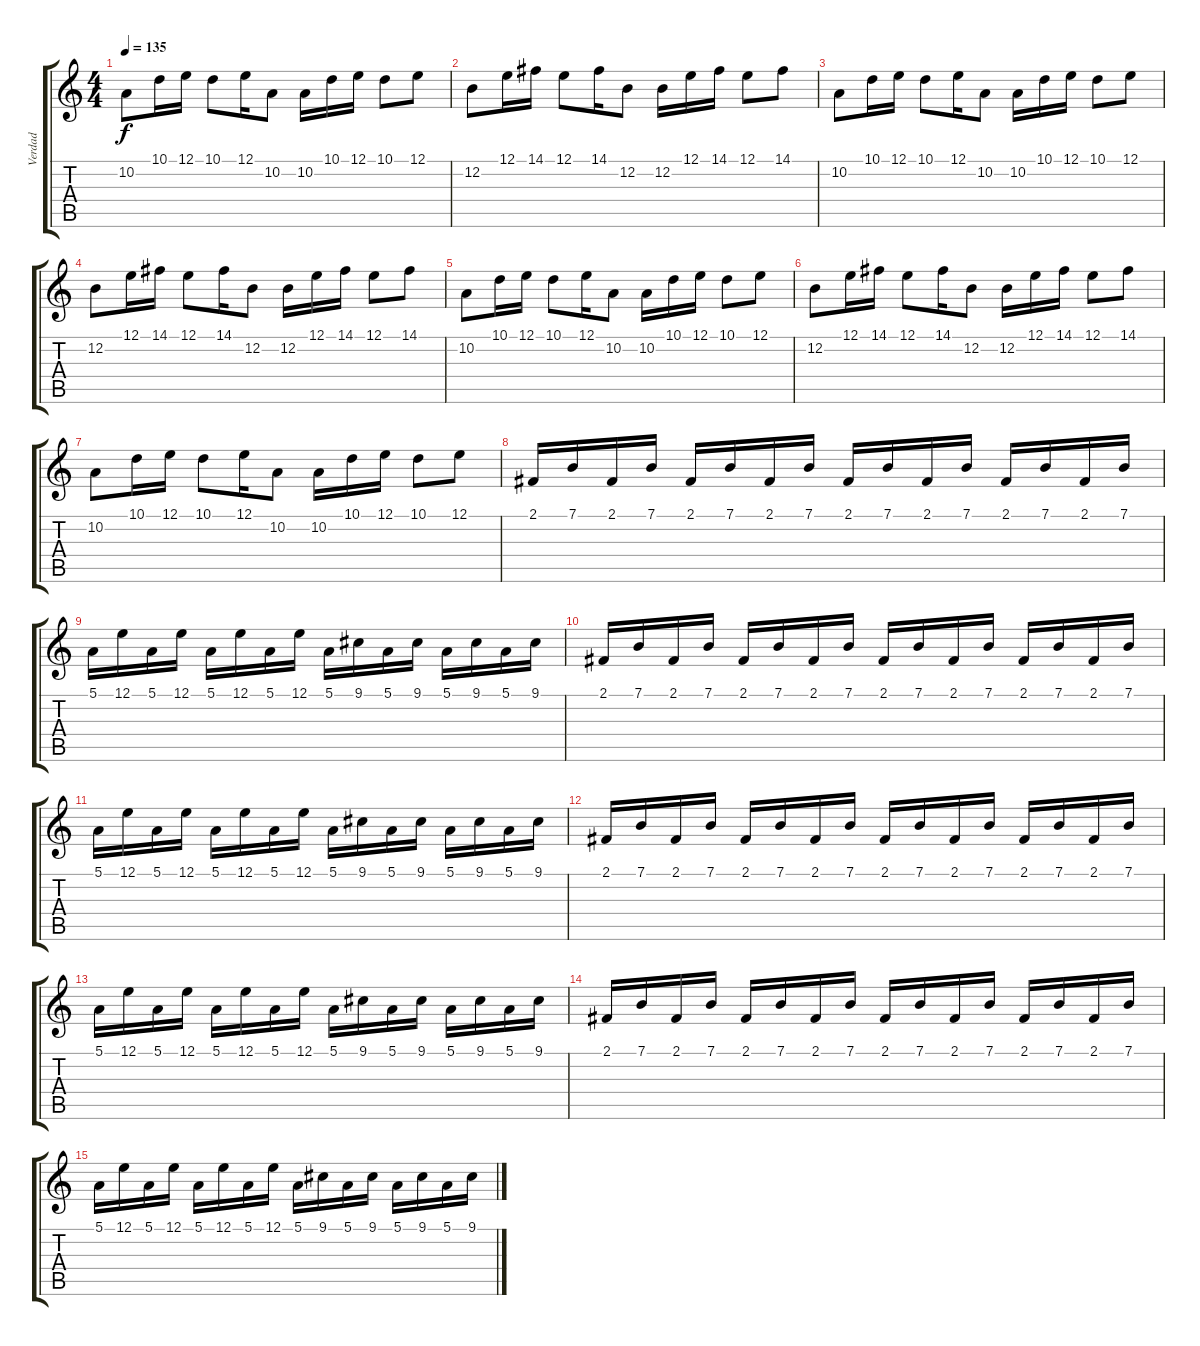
\track ("Verdad" "Verdad") {instrument lead1square}
\staff {score tabs}
\tuning (E4 B3 G3 D3 A2 E2) {hide}
\ts (4 4)
\tempo 135
\clef g2
\ks c
10.2.8{dy f} 10.1.16 12.1.16 10.1.8 12.1.16 10.2.8 10.2.16 10.1.16 12.1.16 10.1.8 12.1.8 |
12.2.8 12.1.16 14.1.16 12.1.8 14.1.16 12.2.8 12.2.16 12.1.16 14.1.16 12.1.8 14.1.8 |
10.2.8 10.1.16 12.1.16 10.1.8 12.1.16 10.2.8 10.2.16 10.1.16 12.1.16 10.1.8 12.1.8 |
12.2.8 12.1.16 14.1.16 12.1.8 14.1.16 12.2.8 12.2.16 12.1.16 14.1.16 12.1.8 14.1.8 |
10.2.8 10.1.16 12.1.16 10.1.8 12.1.16 10.2.8 10.2.16 10.1.16 12.1.16 10.1.8 12.1.8 |
12.2.8 12.1.16 14.1.16 12.1.8 14.1.16 12.2.8 12.2.16 12.1.16 14.1.16 12.1.8 14.1.8 |
10.2.8 10.1.16 12.1.16 10.1.8 12.1.16 10.2.8 10.2.16 10.1.16 12.1.16 10.1.8 12.1.8 |
2.1.16 7.1.16 2.1.16 7.1.16 2.1.16 7.1.16 2.1.16 7.1.16 2.1.16 7.1.16 2.1.16 7.1.16 2.1.16 7.1.16 2.1.16 7.1.16 |
5.1.16 12.1.16 5.1.16 12.1.16 5.1.16 12.1.16 5.1.16 12.1.16 5.1.16 9.1.16 5.1.16 9.1.16 5.1.16 9.1.16 5.1.16 9.1.16 |
2.1.16 7.1.16 2.1.16 7.1.16 2.1.16 7.1.16 2.1.16 7.1.16 2.1.16 7.1.16 2.1.16 7.1.16 2.1.16 7.1.16 2.1.16 7.1.16 |
5.1.16 12.1.16 5.1.16 12.1.16 5.1.16 12.1.16 5.1.16 12.1.16 5.1.16 9.1.16 5.1.16 9.1.16 5.1.16 9.1.16 5.1.16 9.1.16 |
2.1.16 7.1.16 2.1.16 7.1.16 2.1.16 7.1.16 2.1.16 7.1.16 2.1.16 7.1.16 2.1.16 7.1.16 2.1.16 7.1.16 2.1.16 7.1.16 |
5.1.16 12.1.16 5.1.16 12.1.16 5.1.16 12.1.16 5.1.16 12.1.16 5.1.16 9.1.16 5.1.16 9.1.16 5.1.16 9.1.16 5.1.16 9.1.16 |
2.1.16 7.1.16 2.1.16 7.1.16 2.1.16 7.1.16 2.1.16 7.1.16 2.1.16 7.1.16 2.1.16 7.1.16 2.1.16 7.1.16 2.1.16 7.1.16 |
5.1.16 12.1.16 5.1.16 12.1.16 5.1.16 12.1.16 5.1.16 12.1.16 5.1.16 9.1.16 5.1.16 9.1.16 5.1.16 9.1.16 5.1.16 9.1.16
